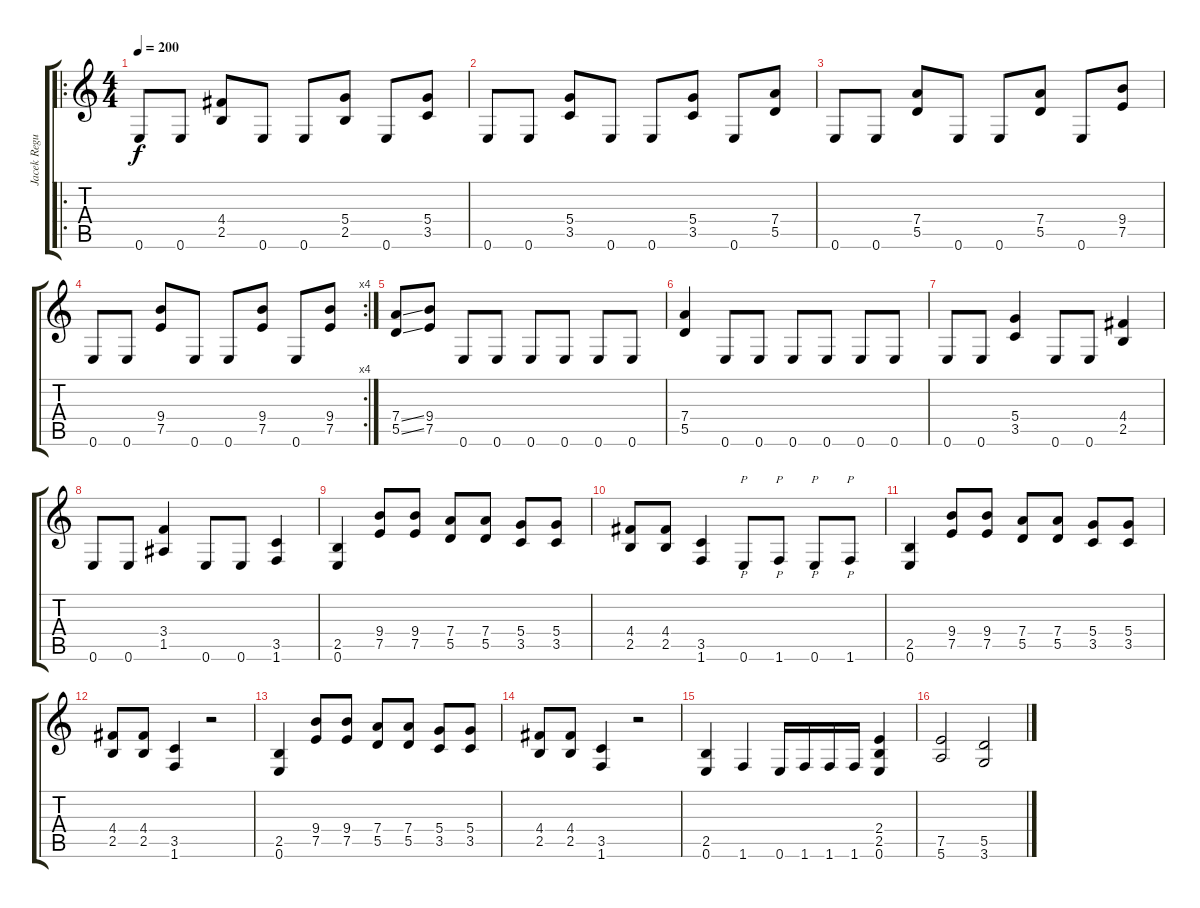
\track ("Jacek Regulski -Over" "Jacek Regu") {instrument overdrivenguitar}
\staff {score tabs}
\tuning (E4 B3 G3 D3 A2 E2) {hide}
\ro
\ts (4 4)
\tempo 200
\clef g2
\ks c
0.6.8{dy f} 0.6.8 (4.4 2.5).8 0.6.8 0.6.8 (5.4 2.5).8 0.6.8 (5.4 3.5).8 |
0.6.8 0.6.8 (5.4 3.5).8 0.6.8 0.6.8 (5.4 3.5).8 0.6.8 (7.4 5.5).8 |
0.6.8 0.6.8 (7.4 5.5).8 0.6.8 0.6.8 (7.4 5.5).8 0.6.8 (9.4 7.5).8 |
\rc 4
0.6.8 0.6.8 (9.4 7.5).8 0.6.8 0.6.8 (9.4 7.5).8 0.6.8 (9.4 7.5).8 |
(7.4{ss} 5.5{ss}).8 (9.4 7.5).8 0.6.8 0.6.8 0.6.8 0.6.8 0.6.8 0.6.8 |
(7.4 5.5).4 0.6.8 0.6.8 0.6.8 0.6.8 0.6.8 0.6.8 |
0.6.8 0.6.8 (5.4 3.5).4 0.6.8 0.6.8 (4.4 2.5).4 |
0.6.8 0.6.8 (3.4 1.5).4 0.6.8 0.6.8 (3.5 1.6).4 |
(2.5 0.6).4 (9.4 7.5).8 (9.4 7.5).8 (7.4 5.5).8 (7.4 5.5).8 (5.4 3.5).8 (5.4 3.5).8 |
(4.4 2.5).8 (4.4 2.5).8 (3.5 1.6).4 0.6.8{p} 1.6.8{p} 0.6.8{p} 1.6.8{p} |
(2.5 0.6).4 (9.4 7.5).8 (9.4 7.5).8 (7.4 5.5).8 (7.4 5.5).8 (5.4 3.5).8 (5.4 3.5).8 |
(4.4 2.5).8 (4.4 2.5).8 (3.5 1.6).4 r.2 |
(2.5 0.6).4 (9.4 7.5).8 (9.4 7.5).8 (7.4 5.5).8 (7.4 5.5).8 (5.4 3.5).8 (5.4 3.5).8 |
(4.4 2.5).8 (4.4 2.5).8 (3.5 1.6).4 r.2 |
(2.5 0.6).4 1.6.4 0.6.16 1.6.16 1.6.16 1.6.16 (2.4 2.5 0.6).4 |
(7.5 5.6).2 (5.5 3.6).2
